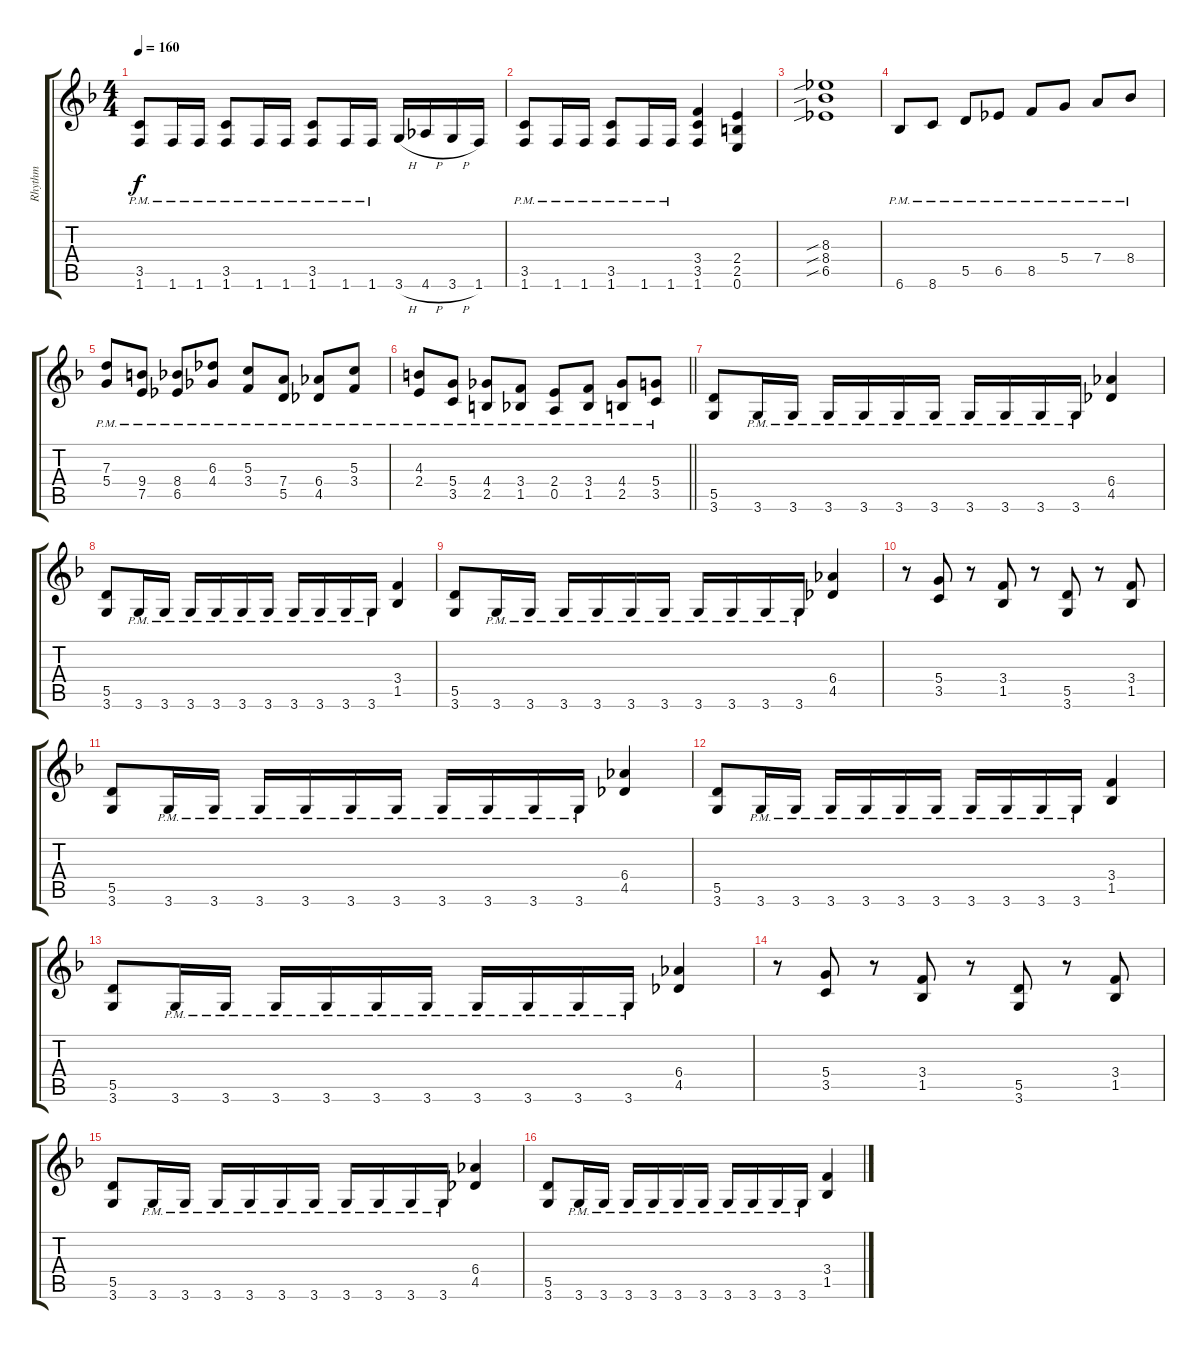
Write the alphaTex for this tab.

\track ("Rhythm" "Rhythm") {instrument overdrivenguitar}
\staff {score tabs}
\tuning (E4 B3 G3 D3 A2 E2) {hide}
\ts (4 4)
\tempo 160
\clef g2
\ks f
(3.5{pm} 1.6{pm}).8{dy f} 1.6{pm}.16 1.6{pm}.16 (3.5{pm} 1.6{pm}).8 1.6{pm}.16 1.6{pm}.16 (3.5{pm} 1.6{pm}).8 1.6{pm}.16 1.6{pm}.16 3.6{h}.16 4.6{h}.16 3.6{h}.16 1.6.16 |
(3.5{pm} 1.6{pm}).8 1.6{pm}.16 1.6{pm}.16 (3.5{pm} 1.6{pm}).8 1.6{pm}.16 1.6{pm}.16 (3.4 3.5 1.6).4 (2.4 2.5 0.6).4 |
(8.3{sib} 8.4{sib} 6.5{sib}).1 |
6.6{pm}.8 8.6{pm}.8 5.5{pm}.8 6.5{pm}.8 8.5{pm}.8 5.4{pm}.8 7.4{pm}.8 8.4{pm}.8 |
(7.3{pm} 5.4{pm}).8 (9.4{pm} 7.5{pm}).8 (8.4{pm} 6.5{pm}).8 (6.3{pm} 4.4{pm}).8 (5.3{pm} 3.4{pm}).8 (7.4{pm} 5.5{pm}).8 (6.4{pm} 4.5{pm}).8 (5.3{pm} 3.4{pm}).8 |
\barLineRight lightlight
(4.3{pm} 2.4{pm}).8 (5.4{pm} 3.5{pm}).8 (4.4{pm} 2.5{pm}).8 (3.4{pm} 1.5{pm}).8 (2.4{pm} 0.5{pm}).8 (3.4{pm} 1.5{pm}).8 (4.4{pm} 2.5{pm}).8 (5.4{pm} 3.5{pm}).8 |
(5.5 3.6).8 3.6{pm}.16 3.6{pm}.16 3.6{pm}.16 3.6{pm}.16 3.6{pm}.16 3.6{pm}.16 3.6{pm}.16 3.6{pm}.16 3.6{pm}.16 3.6{pm}.16 (6.4 4.5).4 |
(5.5 3.6).8 3.6{pm}.16 3.6{pm}.16 3.6{pm}.16 3.6{pm}.16 3.6{pm}.16 3.6{pm}.16 3.6{pm}.16 3.6{pm}.16 3.6{pm}.16 3.6{pm}.16 (3.4 1.5).4 |
(5.5 3.6).8 3.6{pm}.16 3.6{pm}.16 3.6{pm}.16 3.6{pm}.16 3.6{pm}.16 3.6{pm}.16 3.6{pm}.16 3.6{pm}.16 3.6{pm}.16 3.6{pm}.16 (6.4 4.5).4 |
r.8 (5.4 3.5).8 r.8 (3.4 1.5).8 r.8 (5.5 3.6).8 r.8 (3.4 1.5).8 |
(5.5 3.6).8 3.6{pm}.16 3.6{pm}.16 3.6{pm}.16 3.6{pm}.16 3.6{pm}.16 3.6{pm}.16 3.6{pm}.16 3.6{pm}.16 3.6{pm}.16 3.6{pm}.16 (6.4 4.5).4 |
(5.5 3.6).8 3.6{pm}.16 3.6{pm}.16 3.6{pm}.16 3.6{pm}.16 3.6{pm}.16 3.6{pm}.16 3.6{pm}.16 3.6{pm}.16 3.6{pm}.16 3.6{pm}.16 (3.4 1.5).4 |
(5.5 3.6).8 3.6{pm}.16 3.6{pm}.16 3.6{pm}.16 3.6{pm}.16 3.6{pm}.16 3.6{pm}.16 3.6{pm}.16 3.6{pm}.16 3.6{pm}.16 3.6{pm}.16 (6.4 4.5).4 |
r.8 (5.4 3.5).8 r.8 (3.4 1.5).8 r.8 (5.5 3.6).8 r.8 (3.4 1.5).8 |
(5.5 3.6).8 3.6{pm}.16 3.6{pm}.16 3.6{pm}.16 3.6{pm}.16 3.6{pm}.16 3.6{pm}.16 3.6{pm}.16 3.6{pm}.16 3.6{pm}.16 3.6{pm}.16 (6.4 4.5).4 |
(5.5 3.6).8 3.6{pm}.16 3.6{pm}.16 3.6{pm}.16 3.6{pm}.16 3.6{pm}.16 3.6{pm}.16 3.6{pm}.16 3.6{pm}.16 3.6{pm}.16 3.6{pm}.16 (3.4 1.5).4
